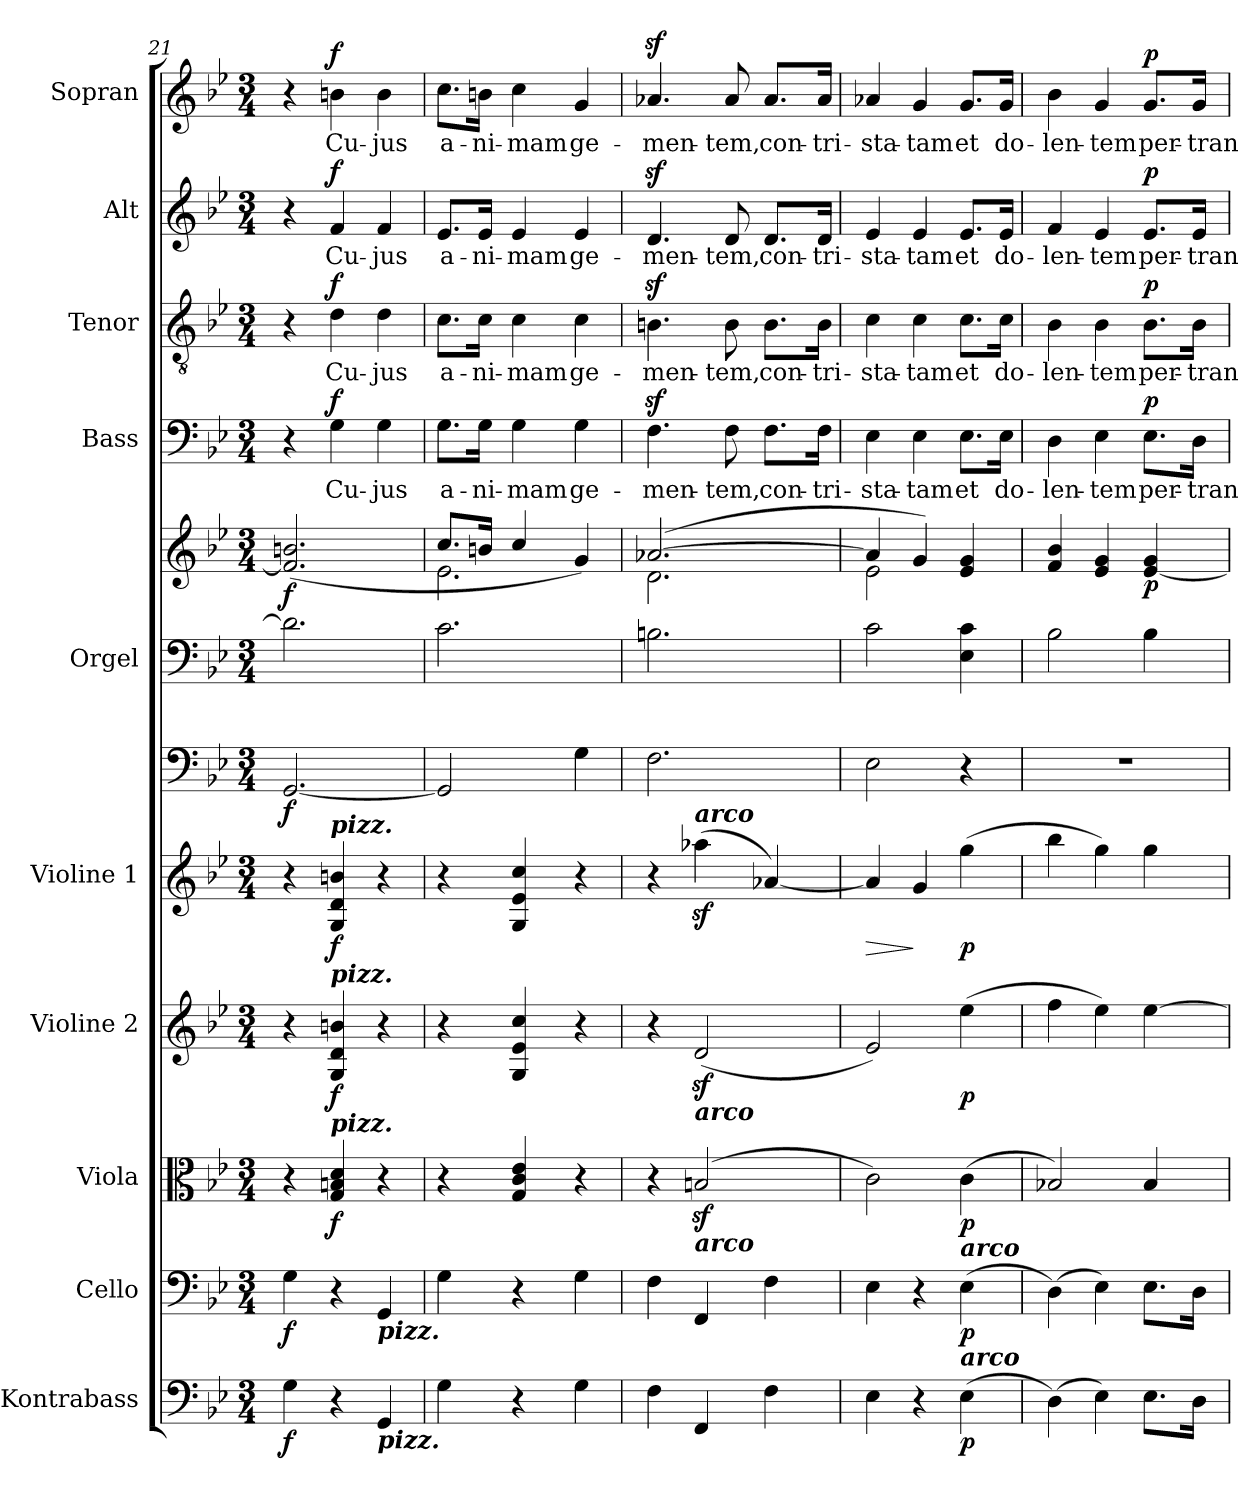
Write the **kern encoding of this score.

**kern	**dynam	**kern	**dynam	**kern	**dynam	**kern	**dynam	**kern	**dynam	**kern	**dynam	**kern	**kern	**dynam	**kern	**text	**dynam	**kern	**text	**dynam	**kern	**text	**dynam	**kern	**text	**dynam
*part11	*part11	*part10	*part10	*part9	*part9	*part8	*part8	*part7	*part7	*part6	*part6	*part5	*part5	*part5	*part4	*part4	*part4	*part3	*part3	*part3	*part2	*part2	*part2	*part1	*part1	*part1
*staff12	*staff12	*staff11	*staff11	*staff10	*staff10	*staff9	*staff9	*staff8	*staff8	*staff7	*staff7	*staff6	*staff5	*staff5/6	*staff4	*staff4	*staff4	*staff3	*staff3	*staff3	*staff2	*staff2	*staff2	*staff1	*staff1	*staff1
*I"Kontrabass	*	*I"Cello	*	*I"Viola	*	*I"Violine 2	*	*I"Violine 1	*	*	*	*I"Orgel	*	*	*I"Bass	*	*	*I"Tenor	*	*	*I"Alt	*	*	*I"Sopran	*	*
*I'Kb.	*	*	*	*I'Vla.	*	*I'Vl. 2	*	*I'Vl. 1	*	*	*	*I'Org.	*	*	*I'B	*	*	*I'T	*	*	*I'A	*	*	*I'S	*	*
!!LO:PB:g=z
*clefF4	*	*clefF4	*	*clefC3	*	*clefG2	*	*clefG2	*	*clefF4	*	*clefF4	*clefG2	*	*clefF4	*	*	*clefGv2	*	*	*clefG2	*	*	*clefG2	*	*
*ITrd7c12	*	*	*	*	*	*	*	*	*	*	*	*	*	*	*	*	*	*	*	*	*	*	*	*	*	*
*k[b-e-]	*	*k[b-e-]	*	*k[b-e-]	*	*k[b-e-]	*	*k[b-e-]	*	*k[b-e-]	*	*k[b-e-]	*k[b-e-]	*	*k[b-e-]	*	*	*k[b-e-]	*	*	*k[b-e-]	*	*	*k[b-e-]	*	*
*B-:	*	*B-:	*	*B-:	*	*B-:	*	*B-:	*	*B-:	*	*B-:	*B-:	*	*B-:	*	*	*B-:	*	*	*B-:	*	*	*B-:	*	*
*M3/4	*	*M3/4	*	*M3/4	*	*M3/4	*	*M3/4	*	*M3/4	*	*M3/4	*M3/4	*	*M3/4	*	*	*M3/4	*	*	*M3/4	*	*	*M3/4	*	*
=21	=21	=21	=21	=21	=21	=21	=21	=21	=21	=21	=21	=21	=21	=21	=21	=21	=21	=21	=21	=21	=21	=21	=21	=21	=21	=21
!	!LO:DY:b	!	!LO:DY:b	!	!	!	!	!	!	!	!LO:DY:b	!	!	!LO:DY:b	!	!	!	!	!	!	!	!	!	!	!	!
4GG\	f	4G\	f	4r	.	4r	.	4r	.	[2.GG/	f	2.d\]	(2.f/] 2.bn/	f	4r	.	.	4r	.	.	4r	.	.	4r	.	.
!	!	!	!	!	!	!	!	!LO:TX:a:Bi:t=pizz.	!	!	!	!	!	!	!	!	!	!	!	!	!	!	!	!	!	!
!	!	!	!	!	!	!LO:TX:a:Bi:t=pizz.	!	!	!	!	!	!	!	!	!	!	!	!	!	!	!	!	!	!	!	!
!	!	!	!	!LO:TX:a:Bi:t=pizz.	!	!	!	!	!	!	!	!	!	!	!	!	!	!	!	!	!	!	!	!	!	!
!	!	!	!	!	!LO:DY:b	!	!LO:DY:b	!	!LO:DY:b	!	!	!	!	!	!	!LO:LY:b	!LO:DY:a	!	!LO:LY:b	!LO:DY:a	!	!LO:LY:b	!LO:DY:a	!	!LO:LY:b	!LO:DY:a
4r	.	4r	.	4G/ 4Bn/ 4d/	f	4G/ 4d/ 4bn/	f	4G/ 4d/ 4bn/	f	.	.	.	.	.	4G\	Cu-	f	4d\	Cu-	f	4f/	Cu-	f	4bn\	Cu-	f
!	!	!LO:TX:b:Bi:t=pizz.	!	!	!	!	!	!	!	!	!	!	!	!	!	!	!	!	!	!	!	!	!	!	!	!
!LO:TX:b:Bi:t=pizz.	!	!	!	!	!	!	!	!	!	!	!	!	!	!	!	!	!	!	!	!	!	!	!	!	!	!
!	!	!	!	!	!	!	!	!	!	!	!	!	!	!	!	!LO:LY:b	!	!	!LO:LY:b	!	!	!LO:LY:b	!	!	!LO:LY:b	!
4GGG/	.	4GG/	.	4r	.	4r	.	4r	.	.	.	.	.	.	4G\	-jus	.	4d\	-jus	.	4f/	-jus	.	4b\	-jus	.
=22	=22	=22	=22	=22	=22	=22	=22	=22	=22	=22	=22	=22	=22	=22	=22	=22	=22	=22	=22	=22	=22	=22	=22	=22	=22	=22
*	*	*	*	*	*	*	*	*	*	*	*	*	*^	*	*	*	*	*	*	*	*	*	*	*	*	*
!	!	!	!	!	!	!	!	!	!	!	!	!	!	!	!	!	!LO:LY:b	!	!	!LO:LY:b	!	!	!LO:LY:b	!	!	!LO:LY:b	!
4GG\	.	4G\	.	4r	.	4r	.	4r	.	2GG/]	.	2.c\	8.cc/L	2.e-\	.	8.G\L	a-	.	8.c\L	a-	.	8.e-/L	a-	.	8.cc\L	a-	.
!	!	!	!	!	!	!	!	!	!	!	!	!	!	!	!	!	!LO:LY:b	!	!	!LO:LY:b	!	!	!LO:LY:b	!	!	!LO:LY:b	!
.	.	.	.	.	.	.	.	.	.	.	.	.	16bn/Jk	.	.	16G\Jk	-ni-	.	16c\Jk	-ni-	.	16e-/Jk	-ni-	.	16bn\Jk	-ni-	.
!	!	!	!	!	!	!	!	!	!	!	!	!	!	!	!	!	!LO:LY:b	!	!	!LO:LY:b	!	!	!LO:LY:b	!	!	!LO:LY:b	!
4r	.	4r	.	4G/ 4c/ 4e-/	.	4G/ 4e-/ 4cc/	.	4G/ 4e-/ 4cc/	.	.	.	.	4cc/	.	.	4G\	-mam	.	4c\	-mam	.	4e-/	-mam	.	4cc\	-mam	.
!	!	!	!	!	!	!	!	!	!	!	!	!	!	!	!	!	!LO:LY:b	!	!	!LO:LY:b	!	!	!LO:LY:b	!	!	!LO:LY:b	!
4GG\	.	4G\	.	4r	.	4r	.	4r	.	4G\	.	.	4g/)	.	.	4G\	ge-	.	4c\	ge-	.	4e-/	ge-	.	4g/	ge-	.
=23	=23	=23	=23	=23	=23	=23	=23	=23	=23	=23	=23	=23	=23	=23	=23	=23	=23	=23	=23	=23	=23	=23	=23	=23	=23	=23	=23
!	!	!	!	!	!	!	!	!	!	!	!	!	!	!	!	!	!LO:LY:b	!	!	!LO:LY:b	!	!	!LO:LY:b	!	!	!LO:LY:b	!
4FF\	.	4F\	.	4r	.	4r	.	4r	.	2.F\	.	2.Bn\	([>2.a-X/	2.d\	.	4.Fz>\	-men-	.	4.Bnz>\	-men-	.	4.dz>/	-men-	.	4.a-Xz>/	-men-	.
!	!	!	!	!	!	!	!	!LO:TX:a:Bi:t=arco	!	!	!	!	!	!	!	!	!	!	!	!	!	!	!	!	!	!	!
!	!	!	!	!	!	!LO:TX:b:Bi:t=arco	!	!	!	!	!	!	!	!	!	!	!	!	!	!	!	!	!	!	!	!	!
!	!	!	!	!LO:TX:b:Bi:t=arco	!	!	!	!	!	!	!	!	!	!	!	!	!	!	!	!	!	!	!	!	!	!	!
4FFF/	.	4FF/	.	(2Bnz</	.	(<2dz</	.	(>4aa-Xz<\	.	.	.	.	.	.	.	.	.	.	.	.	.	.	.	.	.	.	.
!	!	!	!	!	!	!	!	!	!	!	!	!	!	!	!	!	!LO:LY:b	!	!	!LO:LY:b	!	!	!LO:LY:b	!	!	!LO:LY:b	!
.	.	.	.	.	.	.	.	.	.	.	.	.	.	.	.	8F\	-tem,	.	8B\	-tem,	.	8d/	-tem,	.	8a-/	-tem,	.
!	!	!	!	!	!	!	!	!	!	!	!	!	!	!	!	!	!LO:LY:b	!	!	!LO:LY:b	!	!	!LO:LY:b	!	!	!LO:LY:b	!
4FF\	.	4F\	.	.	.	.	.	[4a-X/)	.	.	.	.	.	.	.	8.F\L	con-	.	8.B\L	con-	.	8.d/L	con-	.	8.a-/L	con-	.
!	!	!	!	!	!	!	!	!	!	!	!	!	!	!	!	!	!LO:LY:b	!	!	!LO:LY:b	!	!	!LO:LY:b	!	!	!LO:LY:b	!
.	.	.	.	.	.	.	.	.	.	.	.	.	.	.	.	16F\Jk	-tri-	.	16B\Jk	-tri-	.	16d/Jk	-tri-	.	16a-/Jk	-tri-	.
=24	=24	=24	=24	=24	=24	=24	=24	=24	=24	=24	=24	=24	=24	=24	=24	=24	=24	=24	=24	=24	=24	=24	=24	=24	=24	=24	=24
!	!	!	!	!	!	!	!	!	!LO:HP:b	!	!	!	!	!	!	!	!LO:LY:b	!	!	!LO:LY:b	!	!	!LO:LY:b	!	!	!LO:LY:b	!
4EE-\	.	4E-\	.	2c\)	.	2e-/)	.	4a-/]	>	2E-\	.	2c\	4a-/]	2e-\	.	4E-\	-sta-	.	4c\	-sta-	.	4e-/	-sta-	.	4a-X/	-sta-	.
!	!	!	!	!	!	!	!	!	!	!	!	!	!	!	!	!	!LO:LY:b	!	!	!LO:LY:b	!	!	!LO:LY:b	!	!	!LO:LY:b	!
4r	.	4r	.	.	.	.	.	4g/	]	.	.	.	4g/)	.	.	4E-\	-tam	.	4c\	-tam	.	4e-/	-tam	.	4g/	-tam	.
!	!	!LO:TX:a:Bi:t=arco	!	!	!	!	!	!	!	!	!	!	!	!	!	!	!	!	!	!	!	!	!	!	!	!	!
!LO:TX:a:Bi:t=arco	!	!	!	!	!	!	!	!	!	!	!	!	!	!	!	!	!	!	!	!	!	!	!	!	!	!	!
!	!LO:DY:b	!	!LO:DY:b	!	!LO:DY:b	!	!LO:DY:b	!	!LO:DY:b	!	!	!	!	!	!	!	!LO:LY:b	!	!	!LO:LY:b	!	!	!LO:LY:b	!	!	!LO:LY:b	!
(>4EE-\	p	(>4E-\	p	(>4c\	p	(>4ee-\	p	(>4gg\	p	4r	.	4E-\ 4c\	4e-/ 4g/	4ryy	.	8.E-\L	et	.	8.c\L	et	.	8.e-/L	et	.	8.g/L	et	.
!	!	!	!	!	!	!	!	!	!	!	!	!	!	!	!	!	!LO:LY:b	!	!	!LO:LY:b	!	!	!LO:LY:b	!	!	!LO:LY:b	!
.	.	.	.	.	.	.	.	.	.	.	.	.	.	.	.	16E-\Jk	do-	.	16c\Jk	do-	.	16e-/Jk	do-	.	16g/Jk	do-	.
*	*	*	*	*	*	*	*	*	*	*	*	*	*v	*v	*	*	*	*	*	*	*	*	*	*	*	*	*
=25	=25	=25	=25	=25	=25	=25	=25	=25	=25	=25	=25	=25	=25	=25	=25	=25	=25	=25	=25	=25	=25	=25	=25	=25	=25	=25
!	!	!	!	!	!	!	!	!	!	!	!	!	!	!	!	!LO:LY:b	!	!	!LO:LY:b	!	!	!LO:LY:b	!	!	!LO:LY:b	!
(>4DD\)	.	(>4D\)	.	2B-X/)	.	4ff\	.	4bb-\	.	2.r	.	2B-\	4f/ 4b-/	.	4D\	-len-	.	4B-\	-len-	.	4f/	-len-	.	4b-\	-len-	.
!	!	!	!	!	!	!	!	!	!	!	!	!	!	!	!	!LO:LY:b	!	!	!LO:LY:b	!	!	!LO:LY:b	!	!	!LO:LY:b	!
4EE-\)	.	4E-\)	.	.	.	4ee-\)	.	4gg\)	.	.	.	.	4e-/ 4g/	.	4E-\	-tem	.	4B-\	-tem	.	4e-/	-tem	.	4g/	-tem	.
!	!	!	!	!	!	!	!	!	!	!	!	!	!	!LO:DY:b	!	!LO:LY:b	!LO:DY:a	!	!LO:LY:b	!LO:DY:a	!	!LO:LY:b	!LO:DY:a	!	!LO:LY:b	!LO:DY:a
8.EE-\L	.	8.E-\L	.	4B-/	.	[4ee-\	.	4gg\	.	.	.	4B-\	[4e-/ 4g/	p	8.E-\L	per-	p	8.B-\L	per-	p	8.e-/L	per-	p	8.g/L	per-	p
!	!	!	!	!	!	!	!	!	!	!	!	!	!	!	!	!LO:LY:b	!	!	!LO:LY:b	!	!	!LO:LY:b	!	!	!LO:LY:b	!
16DD\Jk	.	16D\Jk	.	.	.	.	.	.	.	.	.	.	.	.	16D\Jk	-tran-	.	16B-\Jk	-tran-	.	16e-/Jk	-tran-	.	16g/Jk	-tran-	.
=	=	=	=	=	=	=	=	=	=	=	=	=	=	=	=	=	=	=	=	=	=	=	=	=	=	=
*-	*-	*-	*-	*-	*-	*-	*-	*-	*-	*-	*-	*-	*-	*-	*-	*-	*-	*-	*-	*-	*-	*-	*-	*-	*-	*-
